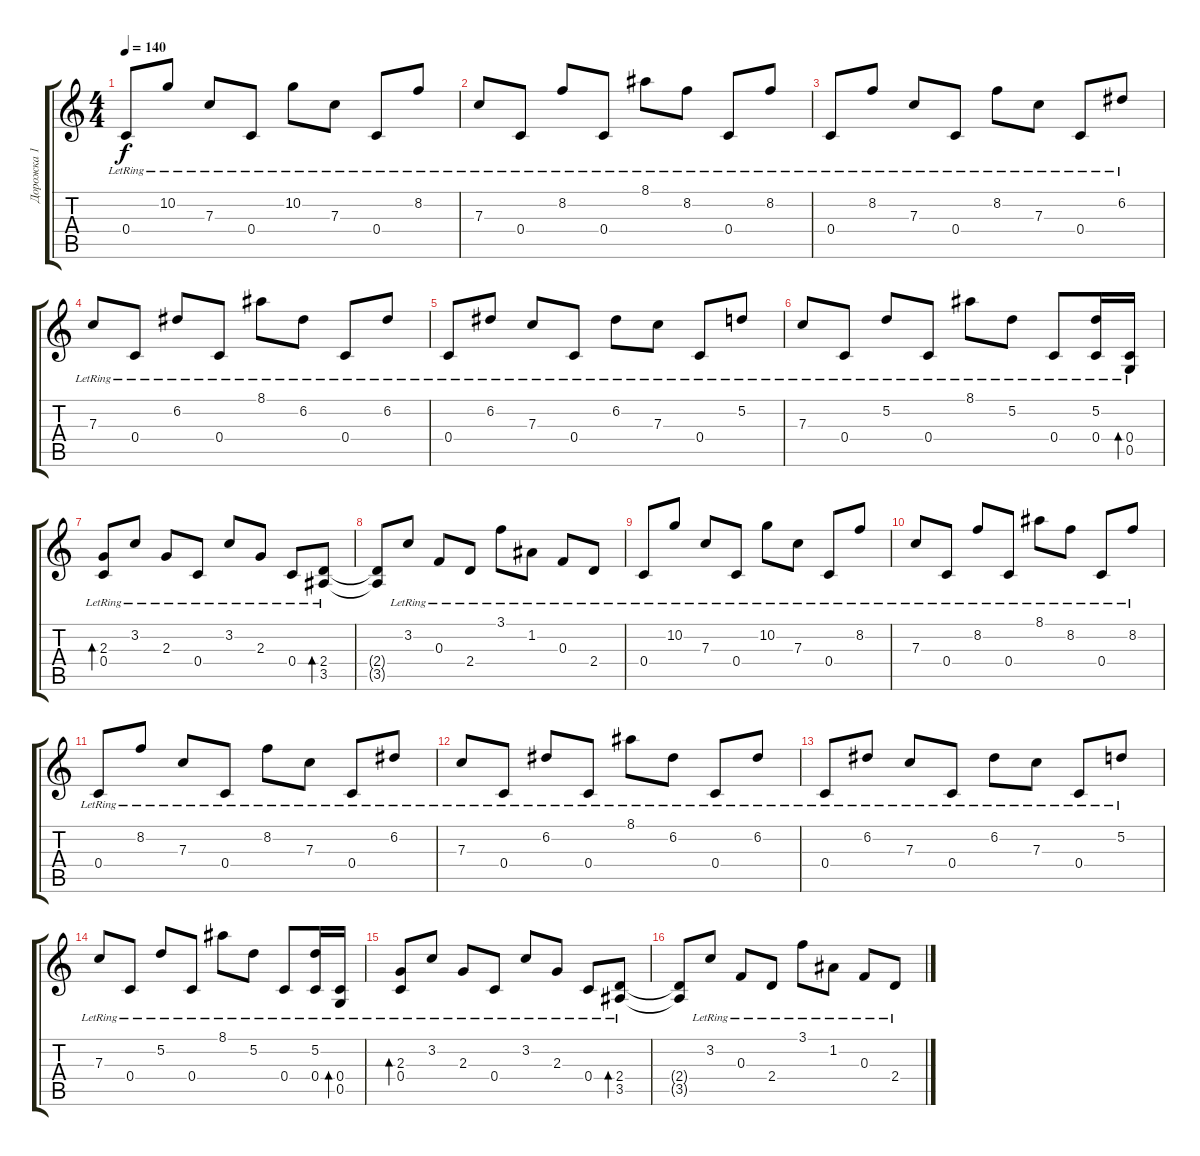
\track ("Дорожка 1" "Дорожка 1") {instrument acousticguitarsteel}
\staff {score tabs}
\tuning (D4 A3 F3 C3 G2 C2) {hide}
\ts (4 4)
\tempo 140
\clef g2
\ks c
0.4{lr}.8{dy f volume 8 balance 10 instrument acousticguitarsteel} 10.2{lr}.8 7.3{lr}.8 0.4{lr}.8 10.2{lr}.8 7.3{lr}.8 0.4{lr}.8 8.2{lr}.8 |
7.3{lr}.8 0.4{lr}.8 8.2{lr}.8 0.4{lr}.8 8.1{lr}.8 8.2{lr}.8 0.4{lr}.8 8.2{lr}.8 |
0.4{lr}.8 8.2{lr}.8 7.3{lr}.8 0.4{lr}.8 8.2{lr}.8 7.3{lr}.8 0.4{lr}.8 6.2{lr}.8 |
7.3{lr}.8 0.4{lr}.8 6.2{lr}.8 0.4{lr}.8 8.1{lr}.8 6.2{lr}.8 0.4{lr}.8 6.2{lr}.8 |
0.4{lr}.8 6.2{lr}.8 7.3{lr}.8 0.4{lr}.8 6.2{lr}.8 7.3{lr}.8 0.4{lr}.8 5.2{lr}.8 |
7.3{lr}.8 0.4{lr}.8 5.2{lr}.8 0.4{lr}.8 8.1{lr}.8 5.2{lr}.8 0.4{lr}.8 (5.2{lr} 0.4{lr}).16 (0.4{lr} 0.5{lr}).16{bd 480} |
(2.3{lr} 0.4{lr}).8{bd 120} 3.2{lr}.8 2.3{lr}.8 0.4{lr}.8 3.2{lr}.8 2.3{lr}.8 0.4{lr}.8 (2.4{lr} 3.5{lr}).8{bd 480} |
(2.4{t} 3.5{t}).8 3.2{lr}.8 0.3{lr}.8 2.4{lr}.8 3.1{lr}.8 1.2{lr}.8 0.3{lr}.8 2.4{lr}.8 |
0.4{lr}.8 10.2{lr}.8 7.3{lr}.8 0.4{lr}.8 10.2{lr}.8 7.3{lr}.8 0.4{lr}.8 8.2{lr}.8 |
7.3{lr}.8 0.4{lr}.8 8.2{lr}.8 0.4{lr}.8 8.1{lr}.8 8.2{lr}.8 0.4{lr}.8 8.2{lr}.8 |
0.4{lr}.8 8.2{lr}.8 7.3{lr}.8 0.4{lr}.8 8.2{lr}.8 7.3{lr}.8 0.4{lr}.8 6.2{lr}.8 |
7.3{lr}.8 0.4{lr}.8 6.2{lr}.8 0.4{lr}.8 8.1{lr}.8 6.2{lr}.8 0.4{lr}.8 6.2{lr}.8 |
0.4{lr}.8 6.2{lr}.8 7.3{lr}.8 0.4{lr}.8 6.2{lr}.8 7.3{lr}.8 0.4{lr}.8 5.2{lr}.8 |
7.3{lr}.8 0.4{lr}.8 5.2{lr}.8 0.4{lr}.8 8.1{lr}.8 5.2{lr}.8 0.4{lr}.8 (5.2{lr} 0.4{lr}).16 (0.4{lr} 0.5{lr}).16{bd 480} |
(2.3{lr} 0.4{lr}).8{bd 120} 3.2{lr}.8 2.3{lr}.8 0.4{lr}.8 3.2{lr}.8 2.3{lr}.8 0.4{lr}.8 (2.4{lr} 3.5{lr}).8{bd 480} |
(2.4{t} 3.5{t}).8 3.2{lr}.8 0.3{lr}.8 2.4{lr}.8 3.1{lr}.8 1.2{lr}.8 0.3{lr}.8 2.4{lr}.8
